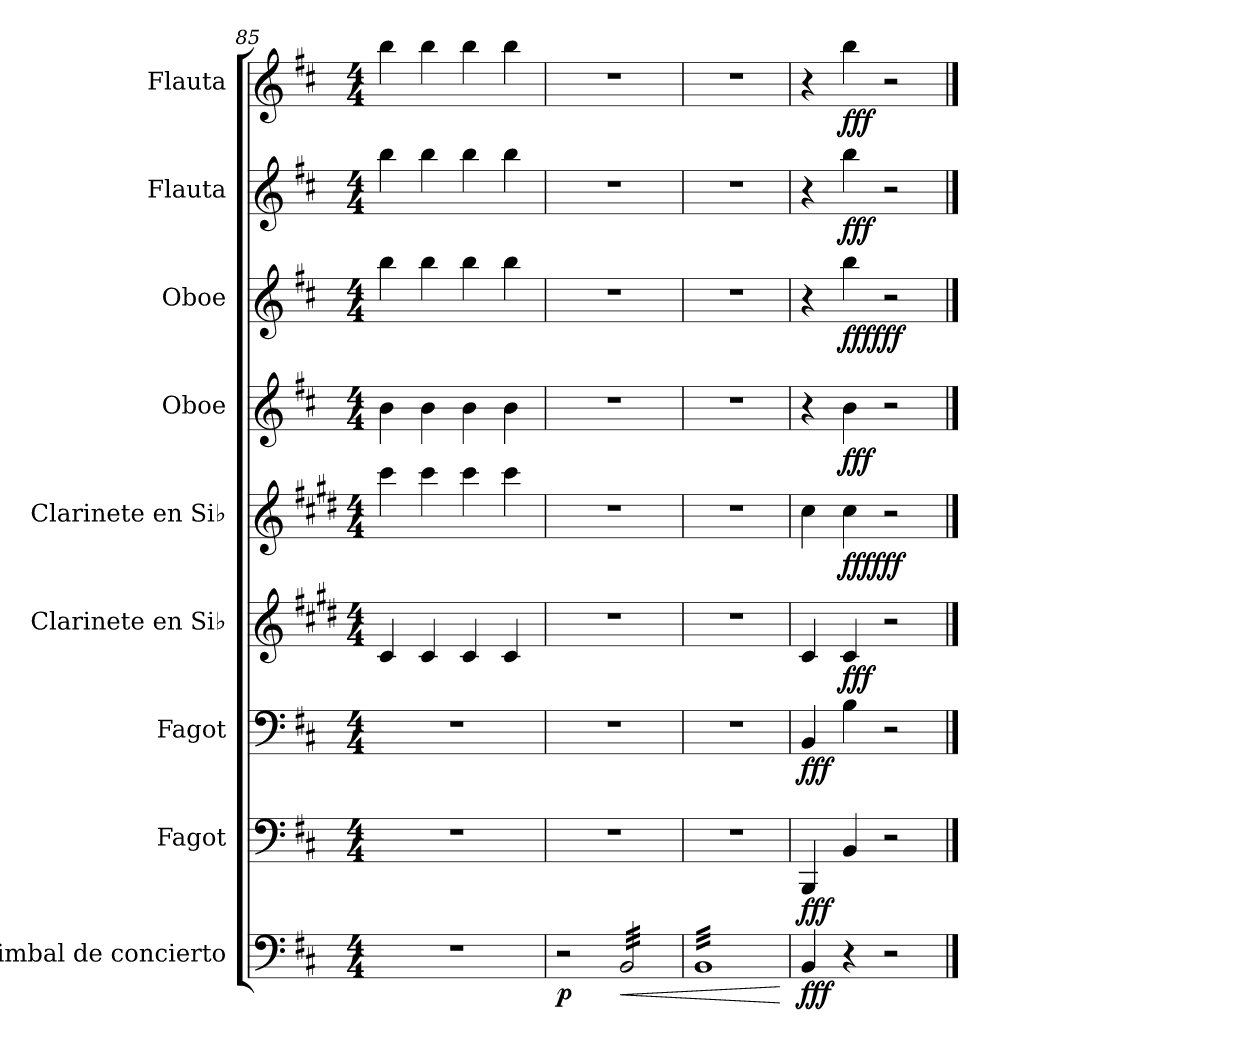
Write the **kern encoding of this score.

**kern	**dynam	**kern	**dynam	**kern	**dynam	**kern	**dynam	**kern	**dynam	**kern	**dynam	**kern	**dynam	**kern	**dynam	**kern	**dynam
*part9	*part9	*part8	*part8	*part7	*part7	*part6	*part6	*part5	*part5	*part4	*part4	*part3	*part3	*part2	*part2	*part1	*part1
*staff9	*staff9	*staff8	*staff8	*staff7	*staff7	*staff6	*staff6	*staff5	*staff5	*staff4	*staff4	*staff3	*staff3	*staff2	*staff2	*staff1	*staff1
*I"Timbal de concierto	*	*I"Fagot	*	*I"Fagot	*	*I"Clarinete en Si♭	*	*I"Clarinete en Si♭	*	*I"Oboe	*	*I"Oboe	*	*I"Flauta	*	*I"Flauta	*
*I'Timb.	*	*I'Fag.	*	*I'Fag.	*	*I'Cl. Si♭	*	*I'Cl. Si♭	*	*I'Ob.	*	*I'Ob.	*	*I'Fl.	*	*I'Fl.	*
*clefF4	*	*clefF4	*	*clefF4	*	*clefG2	*	*clefG2	*	*clefG2	*	*clefG2	*	*clefG2	*	*clefG2	*
*	*	*	*	*	*	*ITrd1c2	*	*ITrd1c2	*	*	*	*	*	*	*	*	*
*k[f#c#]	*	*k[f#c#]	*	*k[f#c#]	*	*k[f#c#]	*	*k[f#c#]	*	*k[f#c#]	*	*k[f#c#]	*	*k[f#c#]	*	*k[f#c#]	*
*M4/4	*	*M4/4	*	*M4/4	*	*M4/4	*	*M4/4	*	*M4/4	*	*M4/4	*	*M4/4	*	*M4/4	*
=85	=85	=85	=85	=85	=85	=85	=85	=85	=85	=85	=85	=85	=85	=85	=85	=85	=85
1r	.	1r	.	1r	.	4B/	.	4bb\	.	4b\	.	4bb\	.	4bb\	.	4bb\	.
.	.	.	.	.	.	4B/	.	4bb\	.	4b\	.	4bb\	.	4bb\	.	4bb\	.
.	.	.	.	.	.	4B/	.	4bb\	.	4b\	.	4bb\	.	4bb\	.	4bb\	.
.	.	.	.	.	.	4B/	.	4bb\	.	4b\	.	4bb\	.	4bb\	.	4bb\	.
=86	=86	=86	=86	=86	=86	=86	=86	=86	=86	=86	=86	=86	=86	=86	=86	=86	=86
!	!LO:DY:b	!	!	!	!	!	!	!	!	!	!	!	!	!	!	!	!
2r	p	1r	.	1r	.	1r	.	1r	.	1r	.	1r	.	1r	.	1r	.
!	!LO:HP:b	!	!	!	!	!	!	!	!	!	!	!	!	!	!	!	!
*tremolo	*	*	*	*	*	*	*	*	*	*	*	*	*	*	*	*	*
32BB/LLL	<	.	.	.	.	.	.	.	.	.	.	.	.	.	.	.	.
32BB/	.	.	.	.	.	.	.	.	.	.	.	.	.	.	.	.	.
32BB/	.	.	.	.	.	.	.	.	.	.	.	.	.	.	.	.	.
32BB/	.	.	.	.	.	.	.	.	.	.	.	.	.	.	.	.	.
32BB/	.	.	.	.	.	.	.	.	.	.	.	.	.	.	.	.	.
32BB/	.	.	.	.	.	.	.	.	.	.	.	.	.	.	.	.	.
32BB/	.	.	.	.	.	.	.	.	.	.	.	.	.	.	.	.	.
32BB/	.	.	.	.	.	.	.	.	.	.	.	.	.	.	.	.	.
32BB/	.	.	.	.	.	.	.	.	.	.	.	.	.	.	.	.	.
32BB/	.	.	.	.	.	.	.	.	.	.	.	.	.	.	.	.	.
32BB/	.	.	.	.	.	.	.	.	.	.	.	.	.	.	.	.	.
32BB/	.	.	.	.	.	.	.	.	.	.	.	.	.	.	.	.	.
32BB/	.	.	.	.	.	.	.	.	.	.	.	.	.	.	.	.	.
32BB/	.	.	.	.	.	.	.	.	.	.	.	.	.	.	.	.	.
32BB/	.	.	.	.	.	.	.	.	.	.	.	.	.	.	.	.	.
32BB/JJJ	.	.	.	.	.	.	.	.	.	.	.	.	.	.	.	.	.
=87	=87	=87	=87	=87	=87	=87	=87	=87	=87	=87	=87	=87	=87	=87	=87	=87	=87
32BBLLL	.	1r	.	1r	.	1r	.	1r	.	1r	.	1r	.	1r	.	1r	.
32BB	.	.	.	.	.	.	.	.	.	.	.	.	.	.	.	.	.
32BB	.	.	.	.	.	.	.	.	.	.	.	.	.	.	.	.	.
32BB	.	.	.	.	.	.	.	.	.	.	.	.	.	.	.	.	.
32BB	.	.	.	.	.	.	.	.	.	.	.	.	.	.	.	.	.
32BB	.	.	.	.	.	.	.	.	.	.	.	.	.	.	.	.	.
32BB	.	.	.	.	.	.	.	.	.	.	.	.	.	.	.	.	.
32BB	.	.	.	.	.	.	.	.	.	.	.	.	.	.	.	.	.
32BB	.	.	.	.	.	.	.	.	.	.	.	.	.	.	.	.	.
32BB	.	.	.	.	.	.	.	.	.	.	.	.	.	.	.	.	.
32BB	.	.	.	.	.	.	.	.	.	.	.	.	.	.	.	.	.
32BB	.	.	.	.	.	.	.	.	.	.	.	.	.	.	.	.	.
32BB	.	.	.	.	.	.	.	.	.	.	.	.	.	.	.	.	.
32BB	.	.	.	.	.	.	.	.	.	.	.	.	.	.	.	.	.
32BB	.	.	.	.	.	.	.	.	.	.	.	.	.	.	.	.	.
32BB	.	.	.	.	.	.	.	.	.	.	.	.	.	.	.	.	.
32BB	.	.	.	.	.	.	.	.	.	.	.	.	.	.	.	.	.
32BB	.	.	.	.	.	.	.	.	.	.	.	.	.	.	.	.	.
32BB	.	.	.	.	.	.	.	.	.	.	.	.	.	.	.	.	.
32BB	.	.	.	.	.	.	.	.	.	.	.	.	.	.	.	.	.
32BB	.	.	.	.	.	.	.	.	.	.	.	.	.	.	.	.	.
32BB	.	.	.	.	.	.	.	.	.	.	.	.	.	.	.	.	.
32BB	.	.	.	.	.	.	.	.	.	.	.	.	.	.	.	.	.
32BB	.	.	.	.	.	.	.	.	.	.	.	.	.	.	.	.	.
32BB	.	.	.	.	.	.	.	.	.	.	.	.	.	.	.	.	.
32BB	.	.	.	.	.	.	.	.	.	.	.	.	.	.	.	.	.
32BB	.	.	.	.	.	.	.	.	.	.	.	.	.	.	.	.	.
32BB	.	.	.	.	.	.	.	.	.	.	.	.	.	.	.	.	.
32BB	.	.	.	.	.	.	.	.	.	.	.	.	.	.	.	.	.
32BB	.	.	.	.	.	.	.	.	.	.	.	.	.	.	.	.	.
32BB	.	.	.	.	.	.	.	.	.	.	.	.	.	.	.	.	.
32BBJJJ	.	.	.	.	.	.	.	.	.	.	.	.	.	.	.	.	.
*Xtremolo	*	*	*	*	*	*	*	*	*	*	*	*	*	*	*	*	*
.	[	.	.	.	.	.	.	.	.	.	.	.	.	.	.	.	.
=88	=88	=88	=88	=88	=88	=88	=88	=88	=88	=88	=88	=88	=88	=88	=88	=88	=88
!	!LO:DY:b	!	!LO:DY:b	!	!LO:DY:b	!	!	!	!	!	!	!	!	!	!	!	!
4BB/	fff	4BBB/	fff	4BB/	fff	4B/	.	4b\	.	4r	.	4r	.	4r	.	4r	.
!	!	!	!	!	!	!	!LO:DY:b	!	!LO:DY:b	!	!	!	!	!	!	!	!
!	!	!	!	!	!	!	!	!	!LO:DY:n=1:b	!	!LO:DY:b	!	!LO:DY:b	!	!	!	!
!	!	!	!	!	!	!	!	!	!	!	!	!	!LO:DY:n=1:b	!	!LO:DY:b	!	!LO:DY:b
4r	.	4BB/	.	4B\	.	4B/	fff	4b\	fff fff	4b\	fff	4bb\	fff fff	4bb\	fff	4bb\	fff
2r	.	2r	.	2r	.	2r	.	2r	.	2r	.	2r	.	2r	.	2r	.
==	==	==	==	==	==	==	==	==	==	==	==	==	==	==	==	==	==
*-	*-	*-	*-	*-	*-	*-	*-	*-	*-	*-	*-	*-	*-	*-	*-	*-	*-
